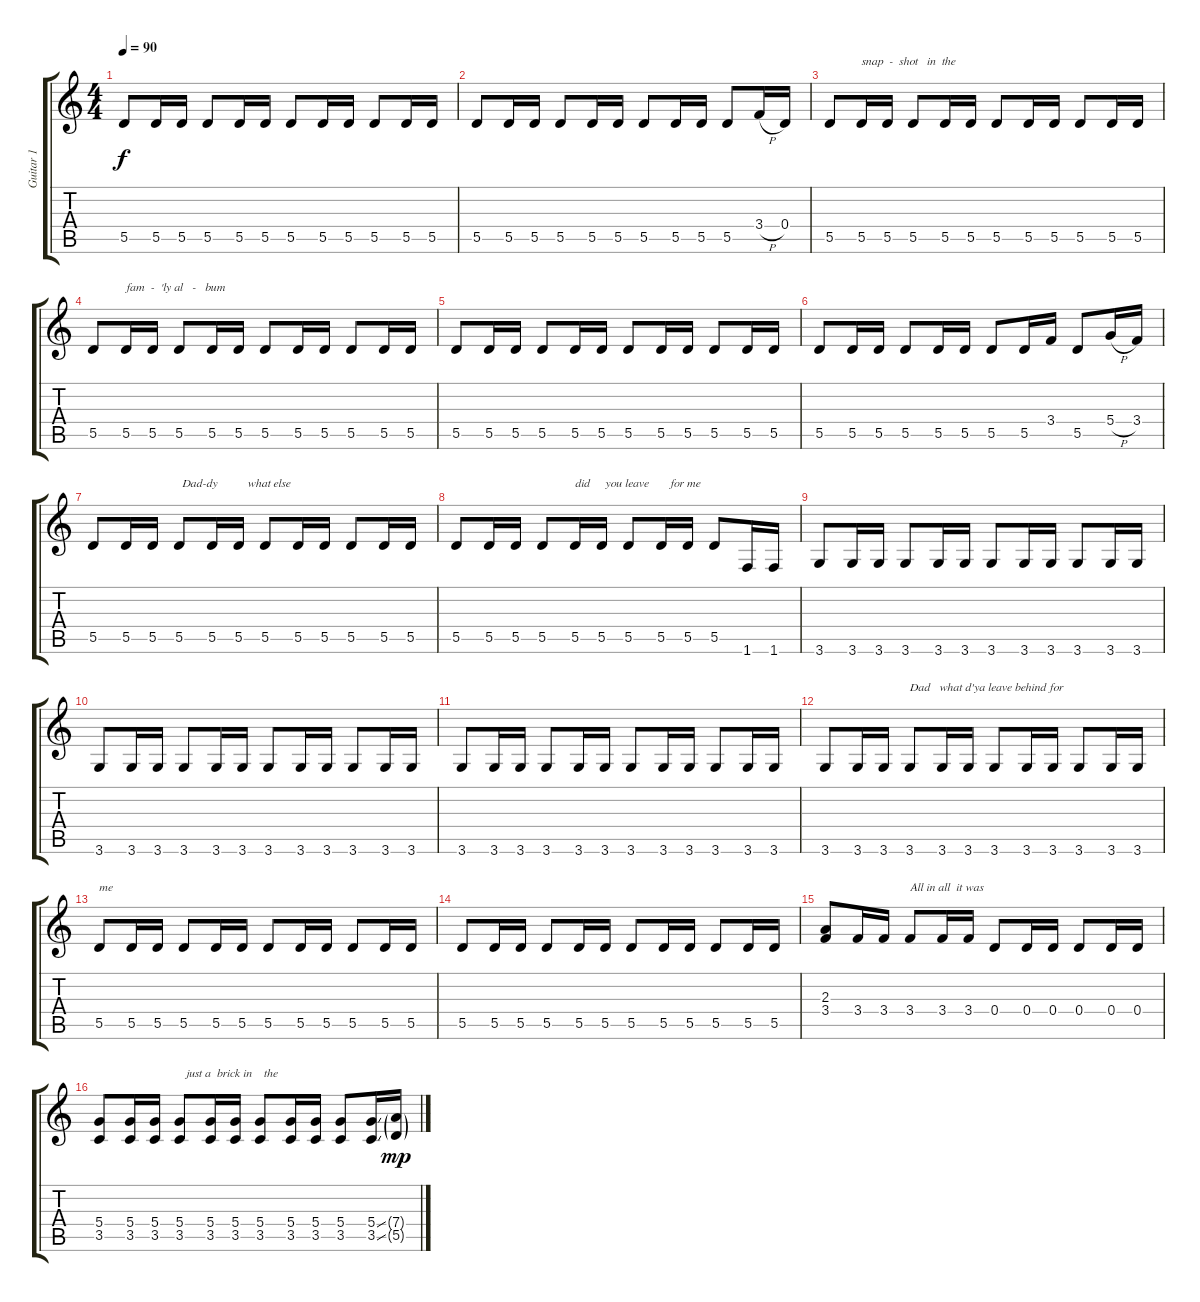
\track ("Guitar 1" "Guitar 1") {instrument electricguitarmuted}
\staff {score tabs}
\tuning (E4 B3 G3 D3 A2 E2) {hide}
\ts (4 4)
\tempo 90
\clef g2
\ks c
5.5.8{dy f} 5.5.16 5.5.16 5.5.8 5.5.16 5.5.16 5.5.8 5.5.16 5.5.16 5.5.8 5.5.16 5.5.16 |
5.5.8 5.5.16 5.5.16 5.5.8 5.5.16 5.5.16 5.5.8 5.5.16 5.5.16 5.5.8 3.4{h}.16 0.4.16 |
5.5.8 5.5.16{txt "snap  -  shot   in  the"} 5.5.16 5.5.8 5.5.16 5.5.16 5.5.8 5.5.16 5.5.16 5.5.8 5.5.16 5.5.16 |
5.5.8 5.5.16{txt "fam  -  'ly al   -   bum"} 5.5.16 5.5.8 5.5.16 5.5.16 5.5.8 5.5.16 5.5.16 5.5.8 5.5.16 5.5.16 |
5.5.8 5.5.16 5.5.16 5.5.8 5.5.16 5.5.16 5.5.8 5.5.16 5.5.16 5.5.8 5.5.16 5.5.16 |
5.5.8 5.5.16 5.5.16 5.5.8 5.5.16 5.5.16 5.5.8 5.5.16 3.4.16 5.5.8 5.4{h}.16 3.4.16 |
5.5.8 5.5.16 5.5.16 5.5.8{txt " Dad-dy          what else "} 5.5.16 5.5.16 5.5.8 5.5.16 5.5.16 5.5.8 5.5.16 5.5.16 |
5.5.8 5.5.16 5.5.16 5.5.8 5.5.16{txt "did     you leave       for me"} 5.5.16 5.5.8 5.5.16 5.5.16 5.5.8 1.6.16 1.6.16 |
3.6.8 3.6.16 3.6.16 3.6.8 3.6.16 3.6.16 3.6.8 3.6.16 3.6.16 3.6.8 3.6.16 3.6.16 |
3.6.8 3.6.16 3.6.16 3.6.8 3.6.16 3.6.16 3.6.8 3.6.16 3.6.16 3.6.8 3.6.16 3.6.16 |
3.6.8 3.6.16 3.6.16 3.6.8 3.6.16 3.6.16 3.6.8 3.6.16 3.6.16 3.6.8 3.6.16 3.6.16 |
3.6.8 3.6.16 3.6.16 3.6.8{txt "Dad   what d'ya leave behind for"} 3.6.16 3.6.16 3.6.8 3.6.16 3.6.16 3.6.8 3.6.16 3.6.16 |
5.5.8{txt "me"} 5.5.16 5.5.16 5.5.8 5.5.16 5.5.16 5.5.8 5.5.16 5.5.16 5.5.8 5.5.16 5.5.16 |
5.5.8 5.5.16 5.5.16 5.5.8 5.5.16 5.5.16 5.5.8 5.5.16 5.5.16 5.5.8 5.5.16 5.5.16 |
(2.3 3.4).8 3.4.16 3.4.16 3.4.8{txt "All in all  it was "} 3.4.16 3.4.16 0.4.8 0.4.16 0.4.16 0.4.8 0.4.16 0.4.16 |
(5.4 3.5).8 (5.4 3.5).16 (5.4 3.5).16 (5.4 3.5).8{txt "  just a  brick in    the"} (5.4 3.5).16 (5.4 3.5).16 (5.4 3.5).8 (5.4 3.5).16 (5.4 3.5).16 (5.4 3.5).8 (5.4{ss} 3.5{ss}).16 (7.4{g} 5.5{g}).16{dy mp}
